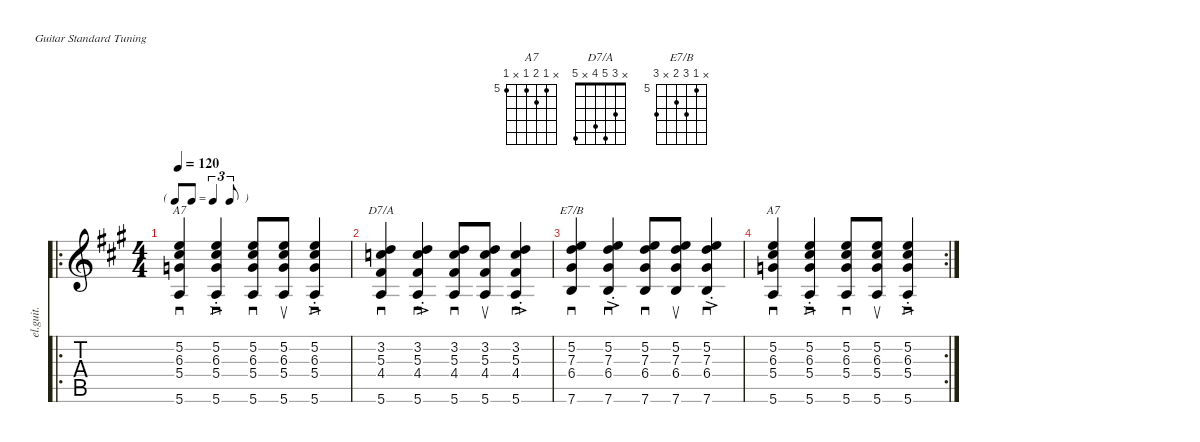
\defaultSystemsLayout 4
\hideDynamics
\bracketExtendMode nobrackets
\track ("Clean Guitar" "el.guit.") {defaultSystemsLayout 4 instrument electricguitarclean}
\staff {score tabs}
\tuning (E4 B3 G3 D3 A2 E2)
\chord ("A7" x 5 6 5 x 5) {firstfret 5 showfingering false}
\chord ("D7/A" x 3 5 4 x 5) {showfingering false}
\chord ("E7/B" x 5 7 6 x 7) {firstfret 5 showfingering false}
\ro
\ts (4 4)
\beaming (8 4 4)
\tf triplet8th
\tempo 120
\clef g2
\ks a
(5.6{acc forcenatural} 5.4{acc forcenatural} 6.3{acc #} 5.2{acc forcenatural}).4{sd ch "A7" dy mf instrument electricguitarclean beam Up} (5.6{ac st acc forcenatural} 5.4{ac st acc forcenatural} 6.3{ac st acc #} 5.2{ac st acc forcenatural}).4{sd beam Up} (5.6{acc forcenatural} 5.4{acc forcenatural} 6.3{acc #} 5.2{acc forcenatural}).8{sd beam Up} (5.6{acc forcenatural} 5.4{acc forcenatural} 6.3{acc #} 5.2{acc forcenatural}).8{su beam Up} (5.6{ac st acc forcenatural} 5.4{ac st acc forcenatural} 6.3{ac st acc #} 5.2{ac st acc forcenatural}).4{sd beam Up} |
(5.6{acc forcenatural} 4.4{acc #} 5.3{acc forcenatural} 3.2{acc forcenatural}).4{sd ch "D7/A" beam Up} (5.6{ac st acc forcenatural} 4.4{ac st acc #} 5.3{ac st acc forcenatural} 3.2{ac st acc forcenatural}).4{sd beam Up} (5.6{acc forcenatural} 4.4{acc #} 5.3{acc forcenatural} 3.2{acc forcenatural}).8{sd beam Up} (5.6{acc forcenatural} 4.4{acc #} 5.3{acc forcenatural} 3.2{acc forcenatural}).8{su beam Up} (5.6{ac st acc forcenatural} 4.4{ac st acc #} 5.3{ac st acc forcenatural} 3.2{ac st acc forcenatural}).4{sd beam Up} |
(7.6{acc forcenatural} 6.4{acc #} 7.3{acc forcenatural} 5.2{acc forcenatural}).4{sd ch "E7/B" beam Up} (7.6{ac st acc forcenatural} 6.4{ac st acc #} 7.3{ac st acc forcenatural} 5.2{ac st acc forcenatural}).4{sd beam Up} (7.6{acc forcenatural} 6.4{acc #} 7.3{acc forcenatural} 5.2{acc forcenatural}).8{sd beam Up} (7.6{acc forcenatural} 6.4{acc #} 7.3{acc forcenatural} 5.2{acc forcenatural}).8{su beam Up} (7.6{ac st acc forcenatural} 6.4{ac st acc #} 7.3{ac st acc forcenatural} 5.2{ac st acc forcenatural}).4{sd beam Up} |
\rc 2
(5.6{acc forcenatural} 5.4{acc forcenatural} 6.3{acc #} 5.2{acc forcenatural}).4{sd ch "A7" beam Up} (5.6{ac st acc forcenatural} 5.4{ac st acc forcenatural} 6.3{ac st acc #} 5.2{ac st acc forcenatural}).4{sd beam Up} (5.6{acc forcenatural} 5.4{acc forcenatural} 6.3{acc #} 5.2{acc forcenatural}).8{sd beam Up} (5.6{acc forcenatural} 5.4{acc forcenatural} 6.3{acc #} 5.2{acc forcenatural}).8{su beam Up} (5.6{ac st acc forcenatural} 5.4{ac st acc forcenatural} 6.3{ac st acc #} 5.2{ac st acc forcenatural}).4{sd beam Up}
